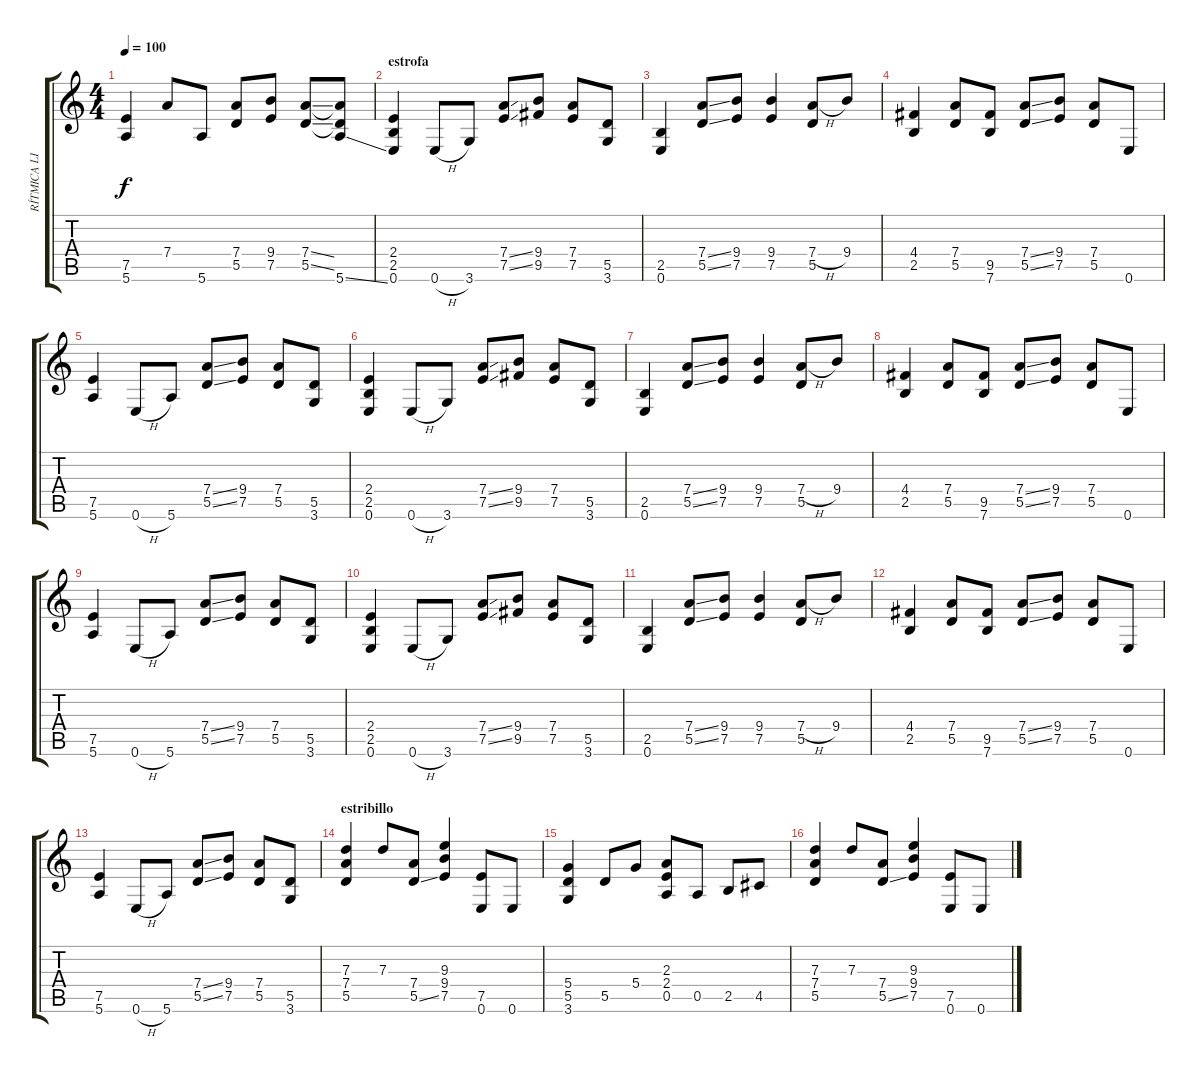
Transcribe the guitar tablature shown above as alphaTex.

\track ("RÍTMICA LIMPIA" "RÍTMICA LI") {instrument electricguitarclean}
\staff {score tabs}
\tuning (E4 B3 G3 D3 A2 E2) {hide}
\ts (4 4)
\tempo 100
\clef g2
\ks c
(7.5 5.6).4{dy f} 7.4.8 5.6.8 (7.4 5.5).8 (9.4 7.5).8 (7.4{ss} 5.5{ss}).8 (7.4{t} 5.5{t} 5.6{ss}).8 |
\section ("" "estrofa")
(2.4 2.5 0.6).4 0.6{h}.8 3.6.8 (7.4{ss} 7.5{ss}).8 (9.4 9.5).8 (7.4 7.5).8 (5.5 3.6).8 |
(2.5 0.6).4 (7.4{ss} 5.5{ss}).8 (9.4 7.5).8 (9.4 7.5).4 (7.4{h} 5.5).8 9.4.8 |
(4.4 2.5).4 (7.4 5.5).8 (9.5 7.6).8 (7.4{ss} 5.5{ss}).8 (9.4 7.5).8 (7.4 5.5).8 0.6.8 |
(7.5 5.6).4 0.6{h}.8 5.6.8 (7.4{ss} 5.5{ss}).8 (9.4 7.5).8 (7.4 5.5).8 (5.5 3.6).8 |
(2.4 2.5 0.6).4 0.6{h}.8 3.6.8 (7.4{ss} 7.5{ss}).8 (9.4 9.5).8 (7.4 7.5).8 (5.5 3.6).8 |
(2.5 0.6).4 (7.4{ss} 5.5{ss}).8 (9.4 7.5).8 (9.4 7.5).4 (7.4{h} 5.5).8 9.4.8 |
(4.4 2.5).4 (7.4 5.5).8 (9.5 7.6).8 (7.4{ss} 5.5{ss}).8 (9.4 7.5).8 (7.4 5.5).8 0.6.8 |
(7.5 5.6).4 0.6{h}.8 5.6.8 (7.4{ss} 5.5{ss}).8 (9.4 7.5).8 (7.4 5.5).8 (5.5 3.6).8 |
(2.4 2.5 0.6).4 0.6{h}.8 3.6.8 (7.4{ss} 7.5{ss}).8 (9.4 9.5).8 (7.4 7.5).8 (5.5 3.6).8 |
(2.5 0.6).4 (7.4{ss} 5.5{ss}).8 (9.4 7.5).8 (9.4 7.5).4 (7.4{h} 5.5).8 9.4.8 |
(4.4 2.5).4 (7.4 5.5).8 (9.5 7.6).8 (7.4{ss} 5.5{ss}).8 (9.4 7.5).8 (7.4 5.5).8 0.6.8 |
(7.5 5.6).4 0.6{h}.8 5.6.8 (7.4{ss} 5.5{ss}).8 (9.4 7.5).8 (7.4 5.5).8 (5.5 3.6).8 |
\section ("" "estribillo")
(7.3 7.4 5.5).4 7.3.8 (7.4 5.5{ss}).8 (9.3 9.4 7.5).4 (7.5 0.6).8 0.6.8 |
(5.4 5.5 3.6).4 5.5.8 5.4.8 (2.3 2.4 0.5).8 0.5.8 2.5.8 4.5.8 |
(7.3 7.4 5.5).4 7.3.8 (7.4 5.5{ss}).8 (9.3 9.4 7.5).4 (7.5 0.6).8 0.6.8
